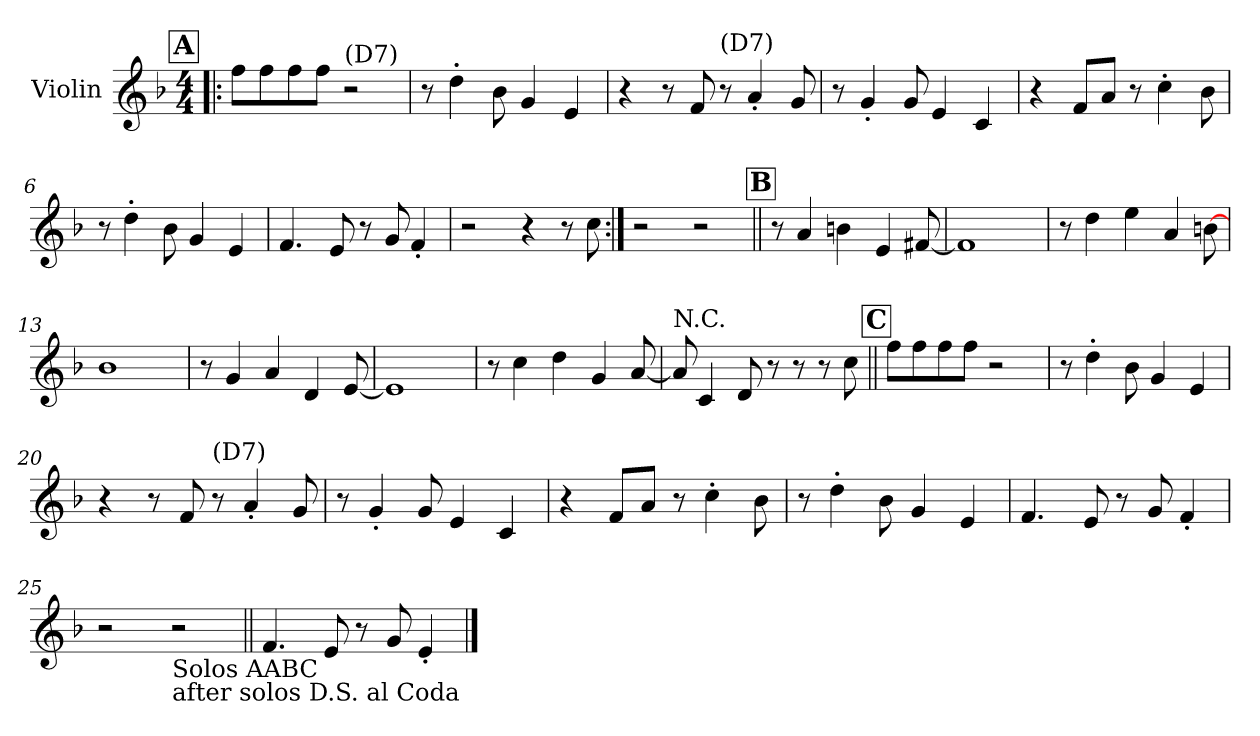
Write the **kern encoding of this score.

**kern
*part1
*staff1
*I"Violin
*I'Vln
*clefG2
*k[b-]
*F:
*M4/4
!!LO:REH:place=s1:a:t=A
=1!|:
8ff\L
8ff\
8ff\
8ff\J
!LO:TX:a:t=(D7)
2r
=2
8r
4dd'\
8b-\
4g/
4e/
=3
4r
8r
8f/
!LO:TX:a:t=(D7)
8r
4a'/
8g/
=4
8r
4g'/
8g/
4e/
4c/
!!LO:LB:g=z
=5
4r
8f/L
8a/J
8r
4cc'\
8b-\
=6
8r
4dd'\
8b-\
4g/
4e/
=7
4.f/
8e/
8r
8g/
4f'/
=8
2r
4r
8r
8cc\
=9:|!
2r
2r
!!LO:LB:g=z
!!LO:REH:place=s1:a:t=B
=10||
8r
4a/
4bn\
4e/
[8f#X/
=11
1f#]
=12
8r
4dd\
4ee\
4a/
[8bn\
=13
1b-
!!LO:LB:g=z
=14
8r
4g/
4a/
4d/
[8e/
=15
1e]
=16
8r
4cc\
4dd\
4g/
[8a/
=17
!LO:TX:a:t=N.C.
8a/]
4c/
8d/
8r
8r
8r
8cc\
!!LO:LB:g=z
!!LO:REH:place=s1:a:t=C
=18||
8ff\L
8ff\
8ff\
8ff\J
2r
=19
8r
4dd'\
8b-\
4g/
4e/
=20
4r
8r
8f/
!LO:TX:a:t=(D7)
8r
4a'/
8g/
!!LO:LB:g=z
=21
8r
4g'/
8g/
4e/
4c/
=22
4r
8f/L
8a/J
8r
4cc'\
8b-\
=23
8r
4dd'\
8b-\
4g/
4e/
=24
4.f/
8e/
8r
8g/
4f'/
=25
2r
!LO:TX:b:t=Solos AABC\nafter solos D.S. al Coda
2r
!!LO:LB:g=z
=26||
4.f/
8e/
8r
8g/
4e'/
==
*-
